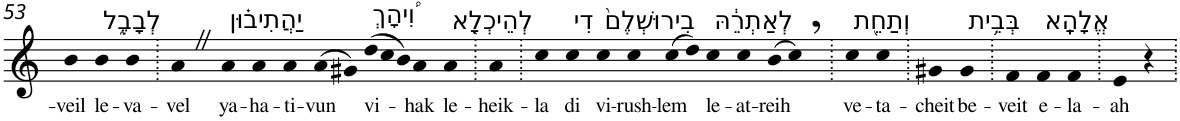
**kern	**text
*part1	*part1
*staff1	*staff1
*I"Piano	*
*I'Pno	*
!!LO:PB:g=z
*clefG2	*
*k[]	*
=53	=53
!	!LO:LY:b
4b	-veil
!LO:TX:a:t=לְבָבֶ֑ל	!
!	!LO:LY:b
4b	le-
!	!LO:LY:b
4b	-va-
=54.	=54.
!	!LO:LY:b
4aZ	-vel
!LO:TX:a:t=יַהֲתִיב֗וּן	!
!	!LO:LY:b
4a	ya-
!	!LO:LY:b
4a	-ha-
!	!LO:LY:b
4a	-ti-
!	!LO:LY:b
(>8a	-vun
8g#X)	.
*Xtuplet	*
!LO:TX:a:t=וִ֠יהָךְ	!
!	!LO:LY:b
(>12dd	vi-
12cc	.
12b)	.
!	!LO:LY:b
4a	-hak
!LO:TX:a:t=לְהֵיכְלָ֤א	!
!	!LO:LY:b
4a	le-
=55.	=55.
!	!LO:LY:b
4a	-heik-
=56.	=56.
!	!LO:LY:b
4cc	-la
!LO:TX:a:t=דִי	!
!	!LO:LY:b
4cc	di
!LO:TX:a:t=בִירוּשְׁלֶם֙	!
!	!LO:LY:b
4cc	vi-
!	!LO:LY:b
4cc	-rush-
!	!LO:LY:b
(>8cc	-lem
8dd)	.
!LO:TX:a:t=לְאַתְרֵ֔הּ	!
!	!LO:LY:b
4cc	le-
!	!LO:LY:b
4cc	-at-
!	!LO:LY:b
(>8b	-reih
8cc,)	.
=57.	=57.
!LO:TX:a:t=וְתַחֵ֖ת	!
!	!LO:LY:b
4cc	ve-
!	!LO:LY:b
4cc	-ta-
=58.	=58.
!	!LO:LY:b
4g#X	-cheit
!LO:TX:a:t=בְּבֵ֥ית	!
!	!LO:LY:b
4g#	be-
=59.	=59.
!	!LO:LY:b
4f	-veit
!LO:TX:a:t=אֱלָהָֽא	!
!	!LO:LY:b
4f	e-
!	!LO:LY:b
4f	-la-
=60.	=60.
!	!LO:LY:b
4e	-ah
4r	.
=.	=.
*-	*-
